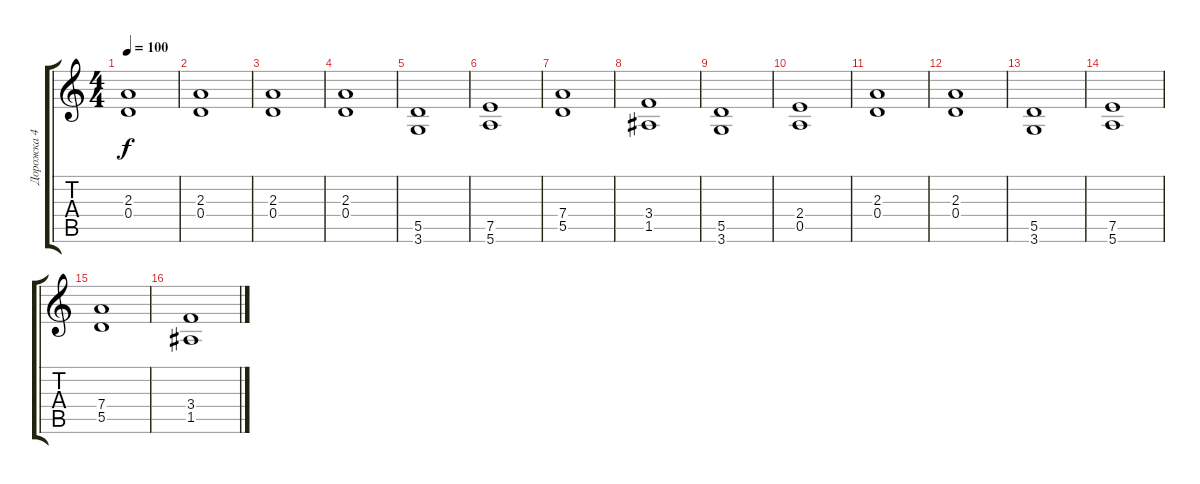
\track ("Дорожка 4" "Дорожка 4") {instrument distortionguitar}
\staff {score tabs}
\tuning (E4 B3 G3 D3 A2 E2) {hide}
\ts (4 4)
\tempo 100
\clef g2
\ks c
(2.3 0.4).1{dy f instrument distortionguitar} |
(2.3 0.4).1 |
(2.3 0.4).1 |
(2.3 0.4).1 |
(5.5 3.6).1 |
(7.5 5.6).1 |
(7.4 5.5).1 |
(3.4 1.5).1 |
(5.5 3.6).1 |
(2.4 0.5).1 |
(2.3 0.4).1 |
(2.3 0.4).1 |
(5.5 3.6).1 |
(7.5 5.6).1 |
(7.4 5.5).1 |
(3.4 1.5).1
